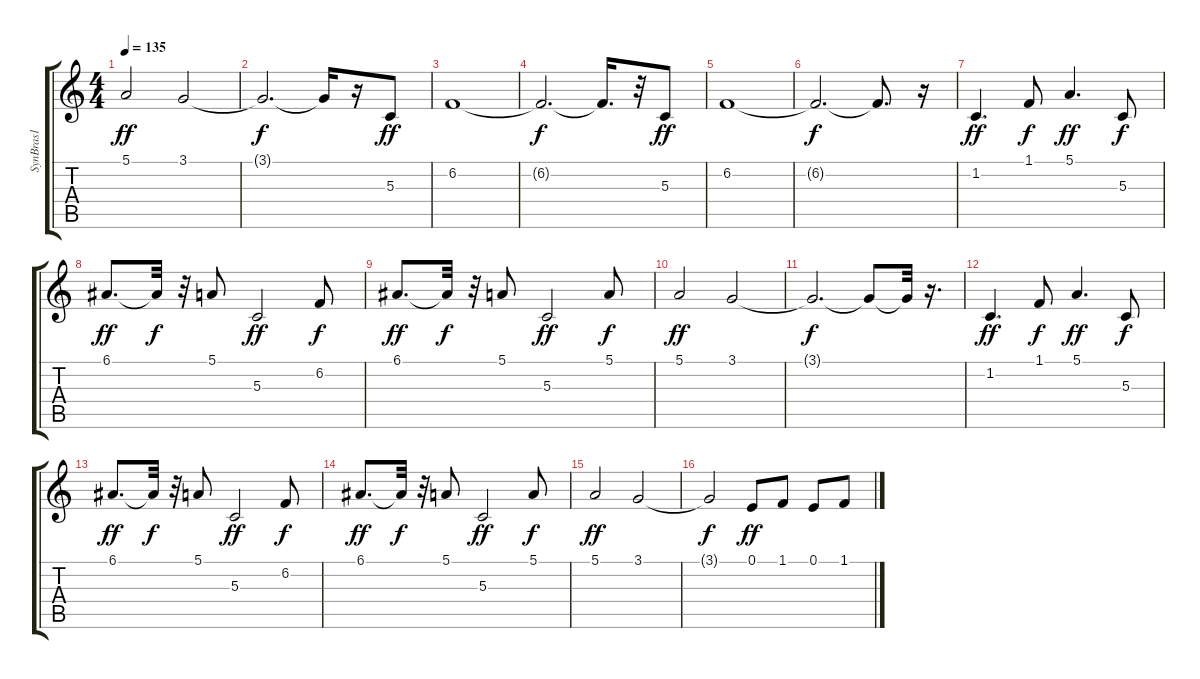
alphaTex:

\track ("SynBras1" "SynBras1") {instrument synthbrass1}
\staff {score tabs}
\tuning (E4 B3 G3 D3 A2 E2) {hide}
\ts (4 4)
\tempo 135
\clef g2
\ks c
5.1.2{dy ff} 3.1.2 |
3.1{t}.2{d dy f} 3.1{t}.16 r.16 5.3.8{dy ff} |
6.2.1 |
6.2{t}.2{d dy f} 6.2{t}.16{d} r.32 5.3.8{dy ff} |
6.2.1 |
6.2{t}.2{d dy f} 6.2{t}.8{d} r.16 |
1.2.4{d dy ff} 1.1.8{dy f} 5.1.4{d dy ff} 5.3.8{dy f} |
6.1.8{d dy ff} 6.1{t}.32{dy f} r.32 5.1.8 5.3.2{dy ff} 6.2.8{dy f} |
6.1.8{d dy ff} 6.1{t}.32{dy f} r.32 5.1.8 5.3.2{dy ff} 5.1.8{dy f} |
5.1.2{dy ff} 3.1.2 |
3.1{t}.2{d dy f} 3.1{t}.8 3.1{t}.32 r.16{d} |
1.2.4{d dy ff} 1.1.8{dy f} 5.1.4{d dy ff} 5.3.8{dy f} |
6.1.8{d dy ff} 6.1{t}.32{dy f} r.32 5.1.8 5.3.2{dy ff} 6.2.8{dy f} |
6.1.8{d dy ff} 6.1{t}.32{dy f} r.32 5.1.8 5.3.2{dy ff} 5.1.8{dy f} |
5.1.2{dy ff} 3.1.2 |
3.1{t}.2{dy f} 0.1.8{dy ff} 1.1.8 0.1.8 1.1.8
